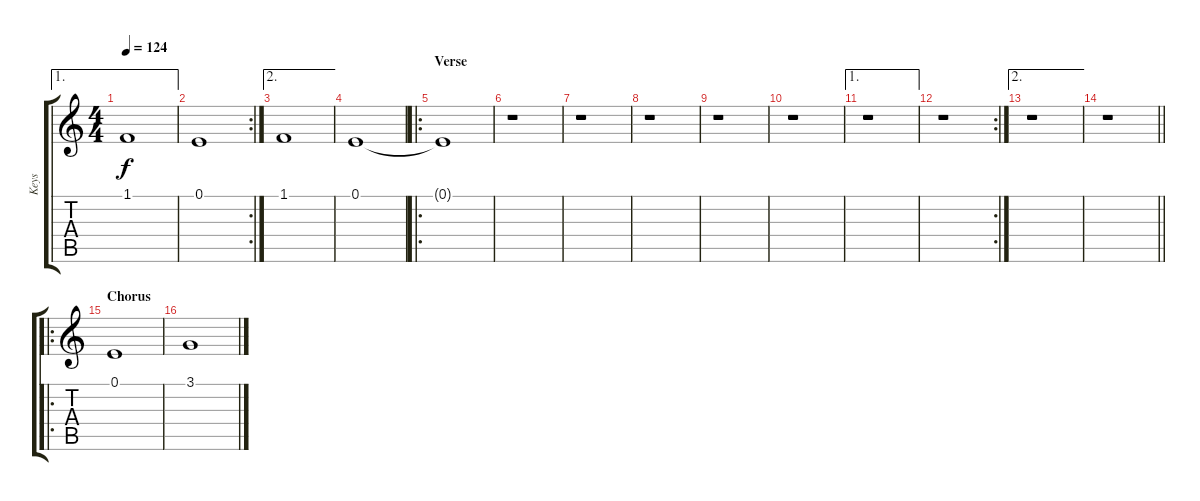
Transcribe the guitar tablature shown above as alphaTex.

\track ("Keys" "Keys") {instrument seashore}
\staff {score tabs}
\tuning (E4 B3 G3 D3 A2 E2) {hide}
\ae 1
\ts (4 4)
\tempo 124
\clef g2
\ks c
1.1.1{dy f} |
\rc 2
0.1.1 |
\ae 2
1.1.1 |
0.1.1{volume 0} |
\ro
\section ("" "Verse")
0.1{t}.1 |
r.1 |
r.1 |
r.1 |
r.1 |
r.1 |
\ae 1
r.1 |
\rc 2
r.1 |
\ae 2
r.1 |
\barLineRight lightlight
r.1 |
\ro
\section ("" "Chorus")
0.1.1{volume 9} |
3.1.1
